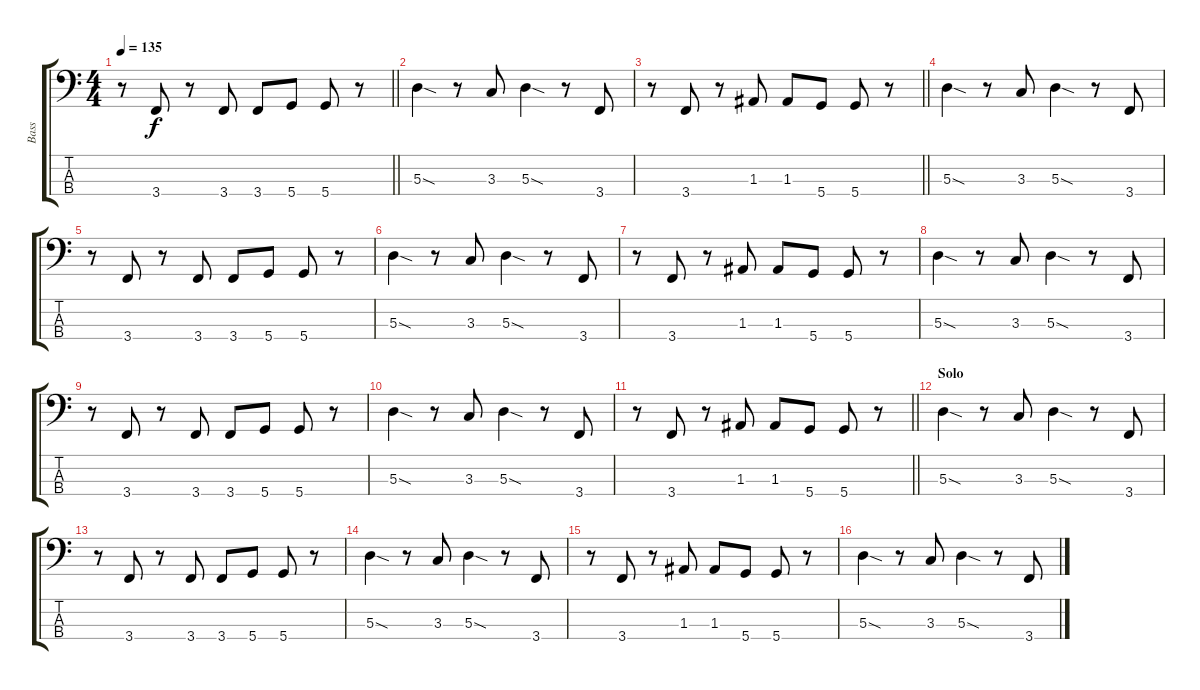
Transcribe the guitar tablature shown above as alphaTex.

\track ("Bass" "Bass") {instrument electricbasspick}
\staff {score tabs}
\tuning (G2 D2 A1 D1) {hide}
\ts (4 4)
\tempo 135
\clef f4
\barLineRight lightlight
\ks c
r.8{dy f} 3.4.8 r.8 3.4.8 3.4.8 5.4.8 5.4.8 r.8 |
5.3{sod}.4 r.8 3.3.8 5.3{sod}.4 r.8 3.4.8 |
\barLineRight lightlight
r.8 3.4.8 r.8 1.3.8 1.3.8 5.4.8 5.4.8 r.8 |
5.3{sod}.4 r.8 3.3.8 5.3{sod}.4 r.8 3.4.8 |
r.8 3.4.8 r.8 3.4.8 3.4.8 5.4.8 5.4.8 r.8 |
5.3{sod}.4 r.8 3.3.8 5.3{sod}.4 r.8 3.4.8 |
r.8 3.4.8 r.8 1.3.8 1.3.8 5.4.8 5.4.8 r.8 |
5.3{sod}.4 r.8 3.3.8 5.3{sod}.4 r.8 3.4.8 |
r.8 3.4.8 r.8 3.4.8 3.4.8 5.4.8 5.4.8 r.8 |
5.3{sod}.4 r.8 3.3.8 5.3{sod}.4 r.8 3.4.8 |
\barLineRight lightlight
r.8 3.4.8 r.8 1.3.8 1.3.8 5.4.8 5.4.8 r.8 |
\section ("" "Solo")
5.3{sod}.4 r.8 3.3.8 5.3{sod}.4 r.8 3.4.8 |
r.8 3.4.8 r.8 3.4.8 3.4.8 5.4.8 5.4.8 r.8 |
5.3{sod}.4 r.8 3.3.8 5.3{sod}.4 r.8 3.4.8 |
r.8 3.4.8 r.8 1.3.8 1.3.8 5.4.8 5.4.8 r.8 |
5.3{sod}.4 r.8 3.3.8 5.3{sod}.4 r.8 3.4.8
